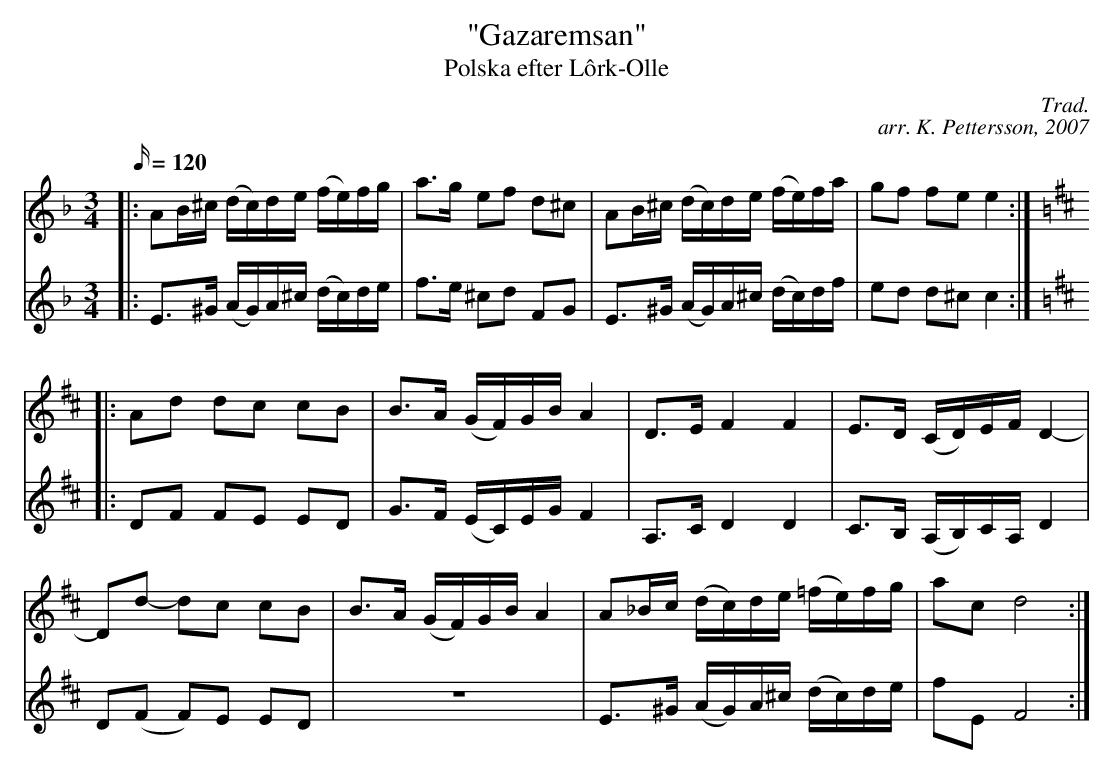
X:1
T: "Gazaremsan"
T: Polska efter Lôrk-Olle
C: Trad.
C: arr. K. Pettersson, 2007
M: 3/4
L: 1/16
Q: 120
K: Dm
V: 1
|: A2B^c (dc)de (fe)fg | a3g e2f2 d2^c2 | A2B^c (dc)de (fe)fa | g2f2 f2e2 e4 :|
K: D
|: A2d2 d2c2 c2B2 | B3A (GF)GB A4 | D3E F4 F4 | E3D (CD)EF D4- |
D2d2- d2c2 c2B2 | B3A (GF)GB A4 | A2_Bc (dc)de (=fe)fg | a2c2 d8 :|
V: 2
|: E3^G (AG)A^c (dc)de | f3e ^c2d2 F2G2 | E3^G (AG)A^c (dc)df | e2d2 d2^c2 c4 :|
K: D
|: D2F2 F2E2 E2D2 | G3F (EC)EG F4 | A,3CD4D4 | C3B, (A,B,)CA,D4 | D2(F2 F2)E2 E2D2 | z12 | E3^G (AG)A^c (dc)de | f2E2 F8 :|
